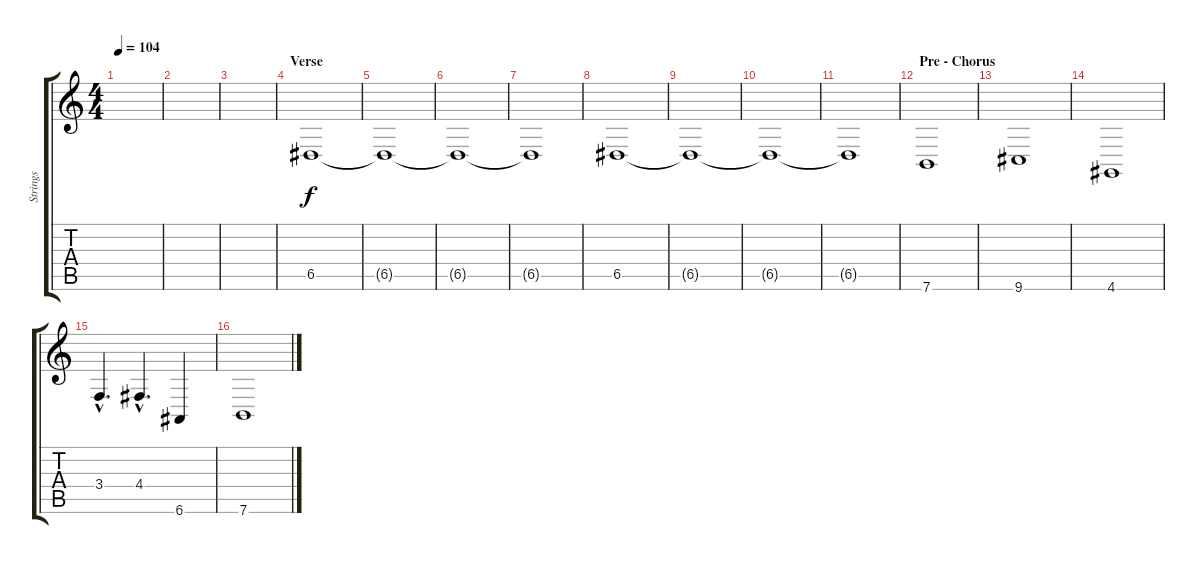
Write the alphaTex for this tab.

\track ("Strings" "Strings") {instrument stringensemble1}
\staff {score tabs}
\tuning (E4 B3 G3 D3 A2 E2) {hide}
\ts (4 4)
\tempo 104
\clef g2
\ks c
|
|
|
\section ("" "Verse")
6.5.1{volume 6} |
6.5{t}.1 |
6.5{t}.1 |
6.5{t}.1 |
6.5.1 |
6.5{t}.1 |
6.5{t}.1 |
6.5{t}.1 |
\section ("" "Pre - Chorus")
7.6.1{volume 14} |
9.6.1 |
4.6.1 |
3.4{hac}.4{d} 4.4{hac}.4{d} 6.6.4 |
7.6.1
